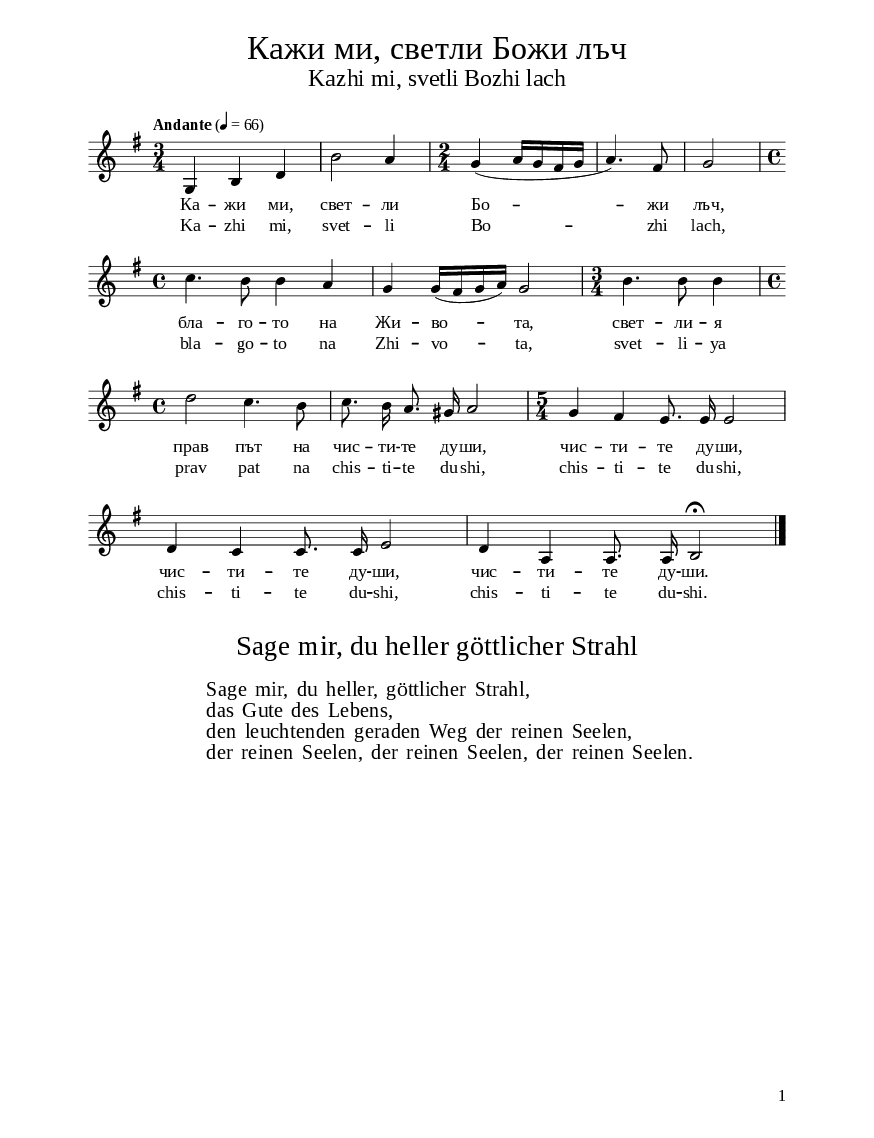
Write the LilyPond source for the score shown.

\version "2.24.0"

% include paper part and global functions
\include "include/globals.ily"

\bookpart {
  \label #'ref167_2
  \tocItem \markup "Кажи ми, светли Божи лъч – Kazhi mi, svetli Bozhi lach "
  \include "include/bookpart-paper.ily"
  \score {
    \include "include/score-layout.ily"

    \new Voice \absolute {
      \clef treble
      \key g \major
      \time 3/4
      \tempoFunc "Andante" 4 "66"
      \autoBeamOff
      g4  b4  d'4 | % 2
      b'2  a'4 | % 3
      \time 2/4  | % 3
      g'4 (  a'16 [  g'16  fis'16  g'16
      ] | % 4
      a'4. )  fis'8 | % 5
      g'2 \break | % 6
      \time 4/4  | % 6
      c''4.  b'8  b'4  a'4 | % 7
      g'4  g'16 ( [  fis'16  g'16  a'16
      ) ]  g'2 | % 8
      \time 3/4  | % 8
      b'4.  b'8  b'4 \break | % 9
      \time 4/4  | % 9
      d''2  c''4.  b'8 |
      c''8.  b'16  a'8.  gis'16
      a'2 | % 11
      \time 5/4  | % 11
      g'4  fis'4  e'8.  e'16  e'2
      \break | % 12
      d'4  c'4  c'8.  c'16  e'2 | % 13
      d'4  a4  a8.  a16  b2 ^\fermata
      \bar "|."
    }

    \addlyrics {
      Ка -- жи ми, свет -- ли Бо --
      жи лъч, бла -- го -- то
      на Жи -- во --   та, свет --
      ли -- я прав път на чис -- ти --
      те ду -- ши, чис -- ти -- те ду --
      ши, чис -- ти -- те ду -- ши, чис --
      ти -- те ду -- ши.}
      \addlyrics {
        Ka -- zhi mi, svet -- li Bo --
        zhi lach, bla -- go -- to
        na Zhi -- vo --   ta, svet --
        li -- ya prav pat na chis -- ti --
        te du -- shi, chis -- ti -- te du --
        shi, chis -- ti -- te du -- shi, chis --
        ti -- te du -- shi.}

        \header {
          title = \titleFunc "Кажи ми, светли Божи лъч" "Kazhi mi, svetli Bozhi lach"
        }

        \midi{}

      } % score

      % include foreign translation(s) of the song
      \version "2.22.1"

\markup \fill-line { \fontsize #deTitleFontSize "Sage mir, du heller göttlicher Strahl" }
\markup \null
\markup \null
\markup \fontsize #deCoupletFontSize {
  \hspace #10
  \override #`(baseline-skip . ,deCoupletBaselineSkip)
  \column {
    \line { " " Sage mir, du heller, göttlicher Strahl, }
    \line { " " das Gute des Lebens, }
    \line { " " den leuchtenden geraden Weg der reinen Seelen,}
    \line { " " der reinen Seelen,  der reinen Seelen,  der reinen Seelen.}
  }
}


    } % bookpart

    % Più mosso
    %
